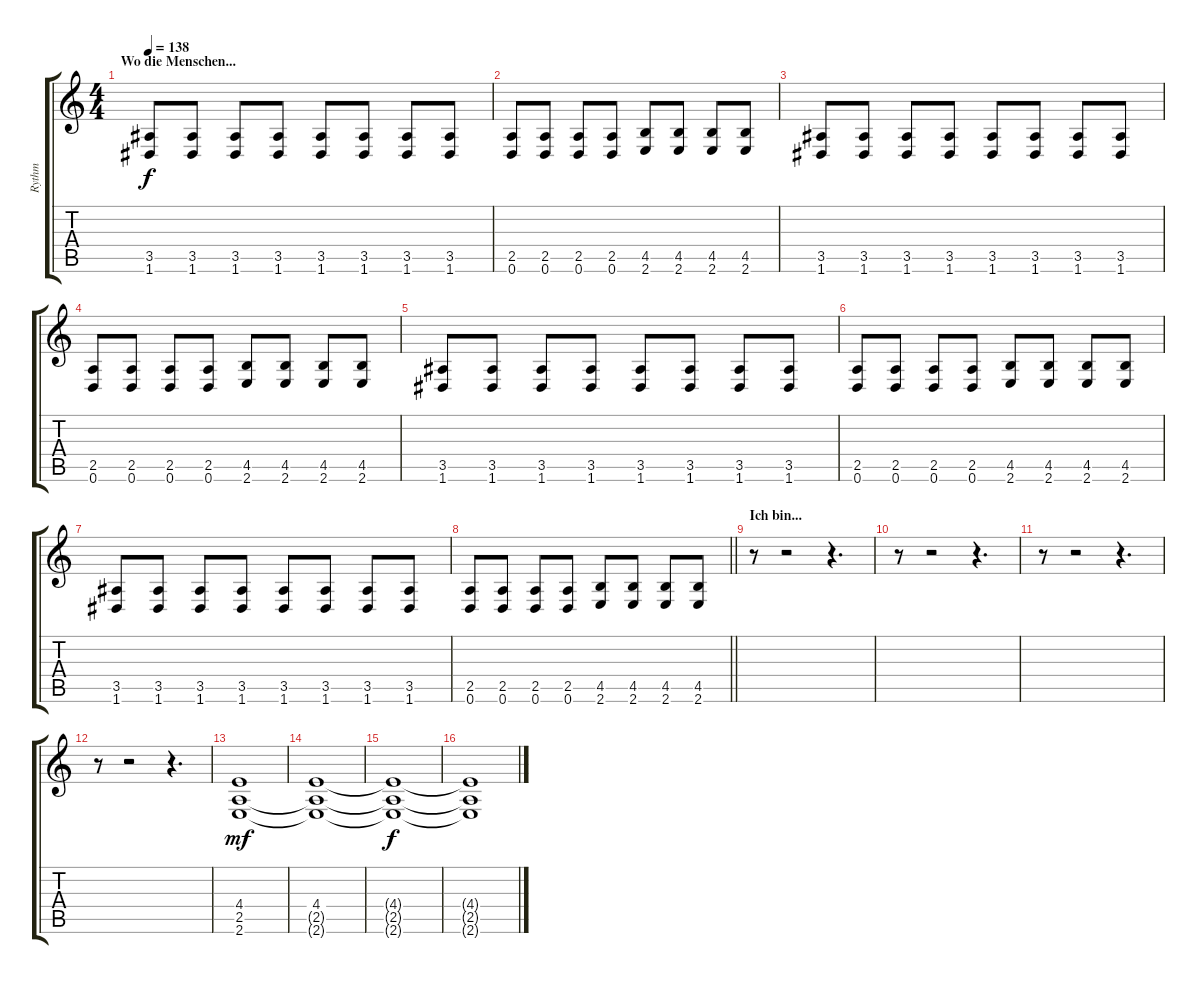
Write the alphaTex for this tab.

\track ("Rythm" "Rythm") {instrument distortionguitar}
\staff {score tabs}
\tuning (D4 A3 F3 C3 G2 D2) {hide}
\ts (4 4)
\section ("" "Wo die Menschen...")
\tempo 138
\clef g2
\ks c
(3.5 1.6).8{dy f} (3.5 1.6).8 (3.5 1.6).8 (3.5 1.6).8 (3.5 1.6).8 (3.5 1.6).8 (3.5 1.6).8 (3.5 1.6).8 |
(2.5 0.6).8 (2.5 0.6).8 (2.5 0.6).8 (2.5 0.6).8 (4.5 2.6).8 (4.5 2.6).8 (4.5 2.6).8 (4.5 2.6).8 |
(3.5 1.6).8 (3.5 1.6).8 (3.5 1.6).8 (3.5 1.6).8 (3.5 1.6).8 (3.5 1.6).8 (3.5 1.6).8 (3.5 1.6).8 |
(2.5 0.6).8 (2.5 0.6).8 (2.5 0.6).8 (2.5 0.6).8 (4.5 2.6).8 (4.5 2.6).8 (4.5 2.6).8 (4.5 2.6).8 |
(3.5 1.6).8 (3.5 1.6).8 (3.5 1.6).8 (3.5 1.6).8 (3.5 1.6).8 (3.5 1.6).8 (3.5 1.6).8 (3.5 1.6).8 |
(2.5 0.6).8 (2.5 0.6).8 (2.5 0.6).8 (2.5 0.6).8 (4.5 2.6).8 (4.5 2.6).8 (4.5 2.6).8 (4.5 2.6).8 |
(3.5 1.6).8 (3.5 1.6).8 (3.5 1.6).8 (3.5 1.6).8 (3.5 1.6).8 (3.5 1.6).8 (3.5 1.6).8 (3.5 1.6).8 |
\barLineRight lightlight
(2.5 0.6).8 (2.5 0.6).8 (2.5 0.6).8 (2.5 0.6).8 (4.5 2.6).8 (4.5 2.6).8 (4.5 2.6).8 (4.5 2.6).8 |
\section ("" "Ich bin...")
r.8 r.2 r.4{d} |
r.8 r.2 r.4{d} |
r.8 r.2 r.4{d} |
r.8 r.2 r.4{d} |
(4.4 2.5 2.6).1{dy mf} |
(4.4 2.5{t} 2.6{t}).1 |
(4.4{t} 2.5{t} 2.6{t}).1{dy f} |
(4.4{t} 2.5{t} 2.6{t}).1
